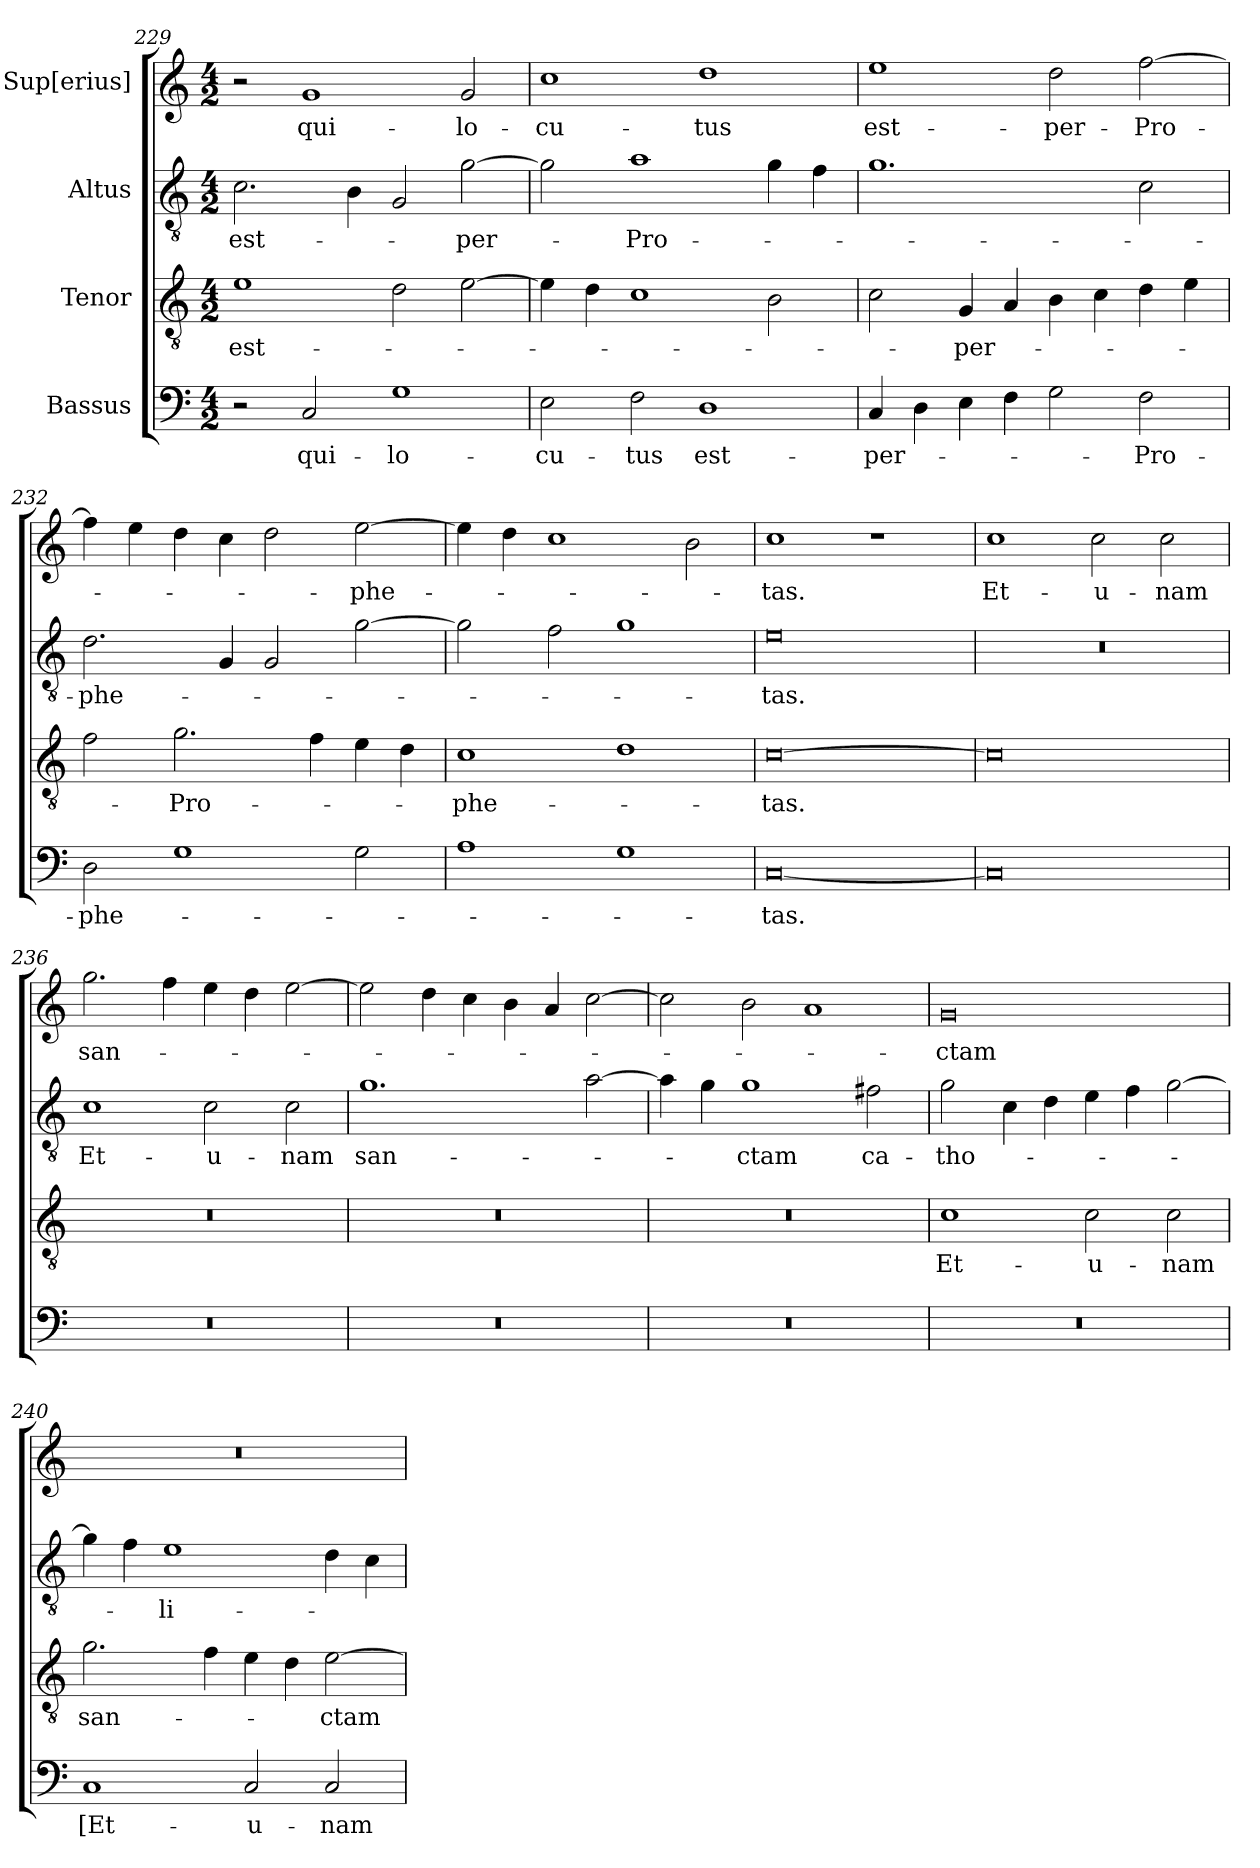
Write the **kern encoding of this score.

**kern	**text	**kern	**text	**kern	**text	**kern	**text
*part4	*part4	*part3	*part3	*part2	*part2	*part1	*part1
*staff4	*staff4	*staff3	*staff3	*staff2	*staff2	*staff1	*staff1
*I"Bassus	*	*I"Tenor	*	*I"Altus	*	*I"Sup[erius]	*
*clefF4	*	*clefGv2	*	*clefGv2	*	*clefG2	*
*k[]	*	*k[]	*	*k[]	*	*k[]	*
*M4/2	*	*M4/2	*	*M4/2	*	*M4/2	*
=229	=229	=229	=229	=229	=229	=229	=229
2r	.	1e\	est-	2.c\	est-	2r	.
2C/	qui-	.	.	.	.	1g/	qui-
.	.	.	.	4B\	.	.	.
1G\	lo-	2d\	.	2G/	.	.	.
.	.	[2e\	.	[2g\	per-	2g/	lo-
=230	=230	=230	=230	=230	=230	=230	=230
2E\	-cu-	4e\]	.	2g\]	.	1cc\	-cu-
.	.	4d\	.	.	.	.	.
2F\	-tus	1c\	.	1a\	Pro-	.	.
1D\	est-	.	.	.	.	1dd\	-tus
.	.	2B\	.	4g\	.	.	.
.	.	.	.	4f\	.	.	.
=231	=231	=231	=231	=231	=231	=231	=231
4C/	per-	2c\	.	1.g\	.	1ee\	est-
4D\	.	.	.	.	.	.	.
4E\	.	4G/	per-	.	.	.	.
4F\	.	4A/	.	.	.	.	.
2G\	.	4B\	.	.	.	2dd\	per-
.	.	4c\	.	.	.	.	.
2F\	Pro-	4d\	.	2c\	.	[2ff\	Pro-
.	.	4e\	.	.	.	.	.
=232	=232	=232	=232	=232	=232	=232	=232
2D\	-phe-	2f\	.	2.d\	-phe-	4ff\]	.
.	.	.	.	.	.	4ee\	.
1G\	.	2.g\	Pro-	.	.	4dd\	.
.	.	.	.	4G/	.	4cc\	.
.	.	.	.	2G/	.	2dd\	.
.	.	4f\	.	.	.	.	.
2G\	.	4e\	.	[2g\	.	[2ee\	-phe-
.	.	4d\	.	.	.	.	.
=233	=233	=233	=233	=233	=233	=233	=233
1A\	.	1c\	-phe-	2g\]	.	4ee\]	.
.	.	.	.	.	.	4dd\	.
.	.	.	.	2f\	.	1cc\	.
1G\	.	1d\	.	1g\	.	.	.
.	.	.	.	.	.	2b\	.
=234	=234	=234	=234	=234	=234	=234	=234
[0C/	-tas.	[0c\	-tas.	0e\	-tas.	1cc\	-tas.
.	.	.	.	.	.	1r	.
=235	=235	=235	=235	=235	=235	=235	=235
0C/]	.	0c\]	.	0r	.	1cc\	Et-
.	.	.	.	.	.	2cc\	u-
.	.	.	.	.	.	2cc\	-nam
=236	=236	=236	=236	=236	=236	=236	=236
0r	.	0r	.	1c\	Et-	2.gg\	san-
.	.	.	.	.	.	4ff\	.
.	.	.	.	2c\	u-	4ee\	.
.	.	.	.	.	.	4dd\	.
.	.	.	.	2c\	-nam	[2ee\	.
=237	=237	=237	=237	=237	=237	=237	=237
0r	.	0r	.	1.g\	san-	2ee\]	.
.	.	.	.	.	.	4dd\	.
.	.	.	.	.	.	4cc\	.
.	.	.	.	.	.	4b\	.
.	.	.	.	.	.	4a/	.
.	.	.	.	[2a\	.	[2cc\	.
=238	=238	=238	=238	=238	=238	=238	=238
0r	.	0r	.	4a\]	.	2cc\]	.
.	.	.	.	4g\	.	.	.
.	.	.	.	1g\	-ctam	2b\	.
.	.	.	.	.	.	1a/	.
.	.	.	.	2f#X\	ca-	.	.
=239	=239	=239	=239	=239	=239	=239	=239
0r	.	1c\	Et-	2g\	-tho-	0g/	-ctam
.	.	.	.	4c\	.	.	.
.	.	.	.	4d\	.	.	.
.	.	2c\	u-	4e\	.	.	.
.	.	.	.	4f\	.	.	.
.	.	2c\	-nam	[2g\	.	.	.
=240	=240	=240	=240	=240	=240	=240	=240
1C/	[Et-	2.g\	san-	4g\]	.	0r	.
.	.	.	.	4f\	.	.	.
.	.	.	.	1e\	-li-	.	.
.	.	4f\	.	.	.	.	.
2C/	u-	4e\	.	.	.	.	.
.	.	4d\	.	.	.	.	.
2C/	-nam	[2e\	-ctam	4d\	.	.	.
.	.	.	.	4c\	.	.	.
=	=	=	=	=	=	=	=
*-	*-	*-	*-	*-	*-	*-	*-
